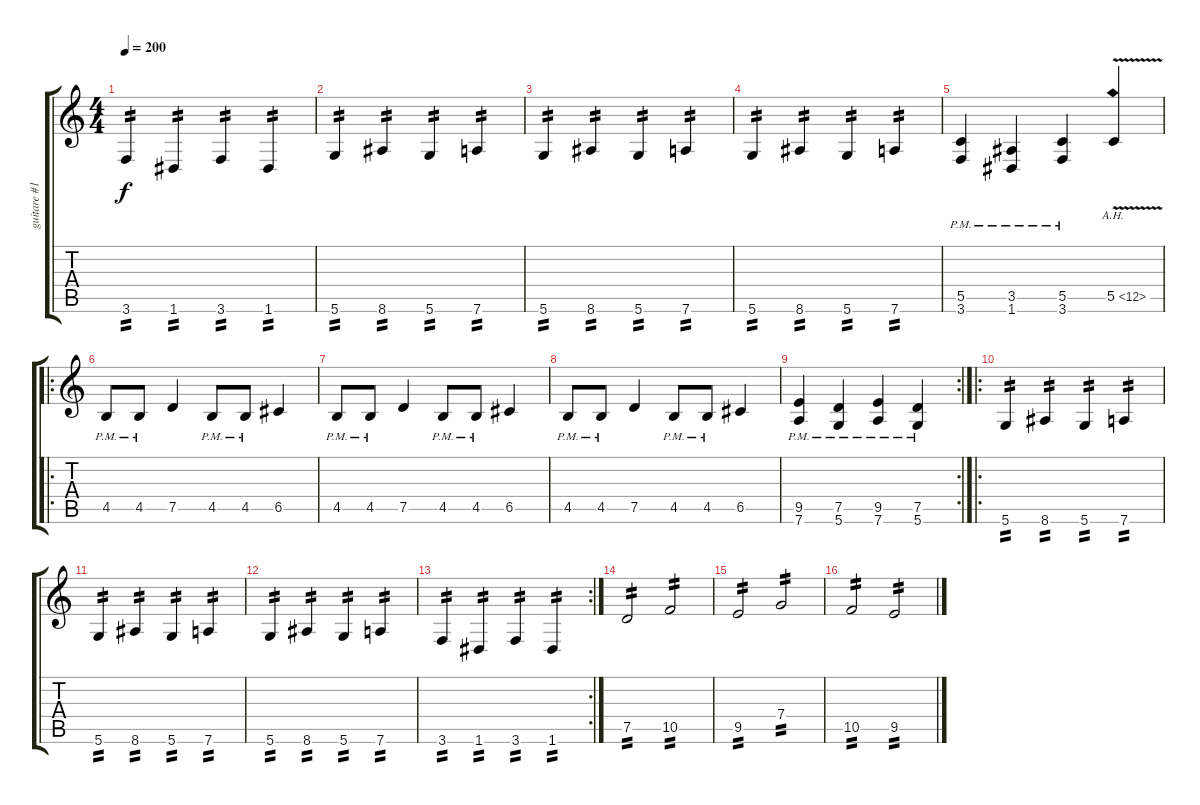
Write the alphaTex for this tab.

\track ("guitare #1" "guitare #1") {instrument distortionguitar}
\staff {score tabs}
\tuning (D4 A3 F3 C3 G2 D2) {hide}
\ts (4 4)
\tempo 200
\clef g2
\ks c
3.6.4{tp 2 dy f} 1.6.4{tp 2} 3.6.4{tp 2} 1.6.4{tp 2} |
5.6.4{tp 2} 8.6.4{tp 2} 5.6.4{tp 2} 7.6.4{tp 2} |
5.6.4{tp 2} 8.6.4{tp 2} 5.6.4{tp 2} 7.6.4{tp 2} |
5.6.4{tp 2} 8.6.4{tp 2} 5.6.4{tp 2} 7.6.4{tp 2} |
(5.5{pm} 3.6{pm}).4 (3.5{pm} 1.6{pm}).4 (5.5{pm} 3.6{pm}).4 5.5{ah 7 v}.4 |
\ro
4.5{pm}.8 4.5{pm}.8 7.5.4 4.5{pm}.8 4.5{pm}.8 6.5.4 |
4.5{pm}.8 4.5{pm}.8 7.5.4 4.5{pm}.8 4.5{pm}.8 6.5.4 |
4.5{pm}.8 4.5{pm}.8 7.5.4 4.5{pm}.8 4.5{pm}.8 6.5.4 |
\rc 2
(9.5{pm} 7.6{pm}).4 (7.5{pm} 5.6{pm}).4 (9.5{pm} 7.6{pm}).4 (7.5{pm} 5.6{pm}).4 |
\ro
5.6.4{tp 2} 8.6.4{tp 2} 5.6.4{tp 2} 7.6.4{tp 2} |
5.6.4{tp 2} 8.6.4{tp 2} 5.6.4{tp 2} 7.6.4{tp 2} |
5.6.4{tp 2} 8.6.4{tp 2} 5.6.4{tp 2} 7.6.4{tp 2} |
\rc 2
3.6.4{tp 2} 1.6.4{tp 2} 3.6.4{tp 2} 1.6.4{tp 2} |
7.5.2{tp 2} 10.5.2{tp 2} |
9.5.2{tp 2} 7.4.2{tp 2} |
10.5.2{tp 2} 9.5.2{tp 2}
